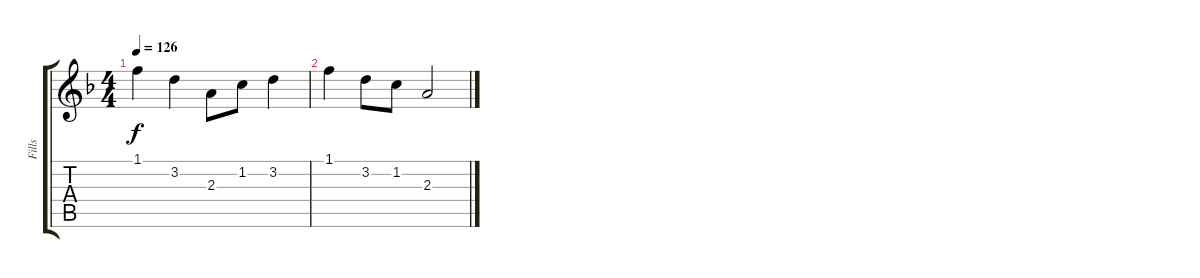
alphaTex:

\track ("Fills" "Fills") {instrument acousticguitarsteel}
\staff {score tabs}
\tuning (E4 B3 G3 D3 A2 E2) {hide}
\ts (4 4)
\tempo 126
\clef g2
\ks dminor
1.1.4{dy f} 3.2.4 2.3.8 1.2.8 3.2.4 |
1.1.4 3.2.8 1.2.8 2.3.2
